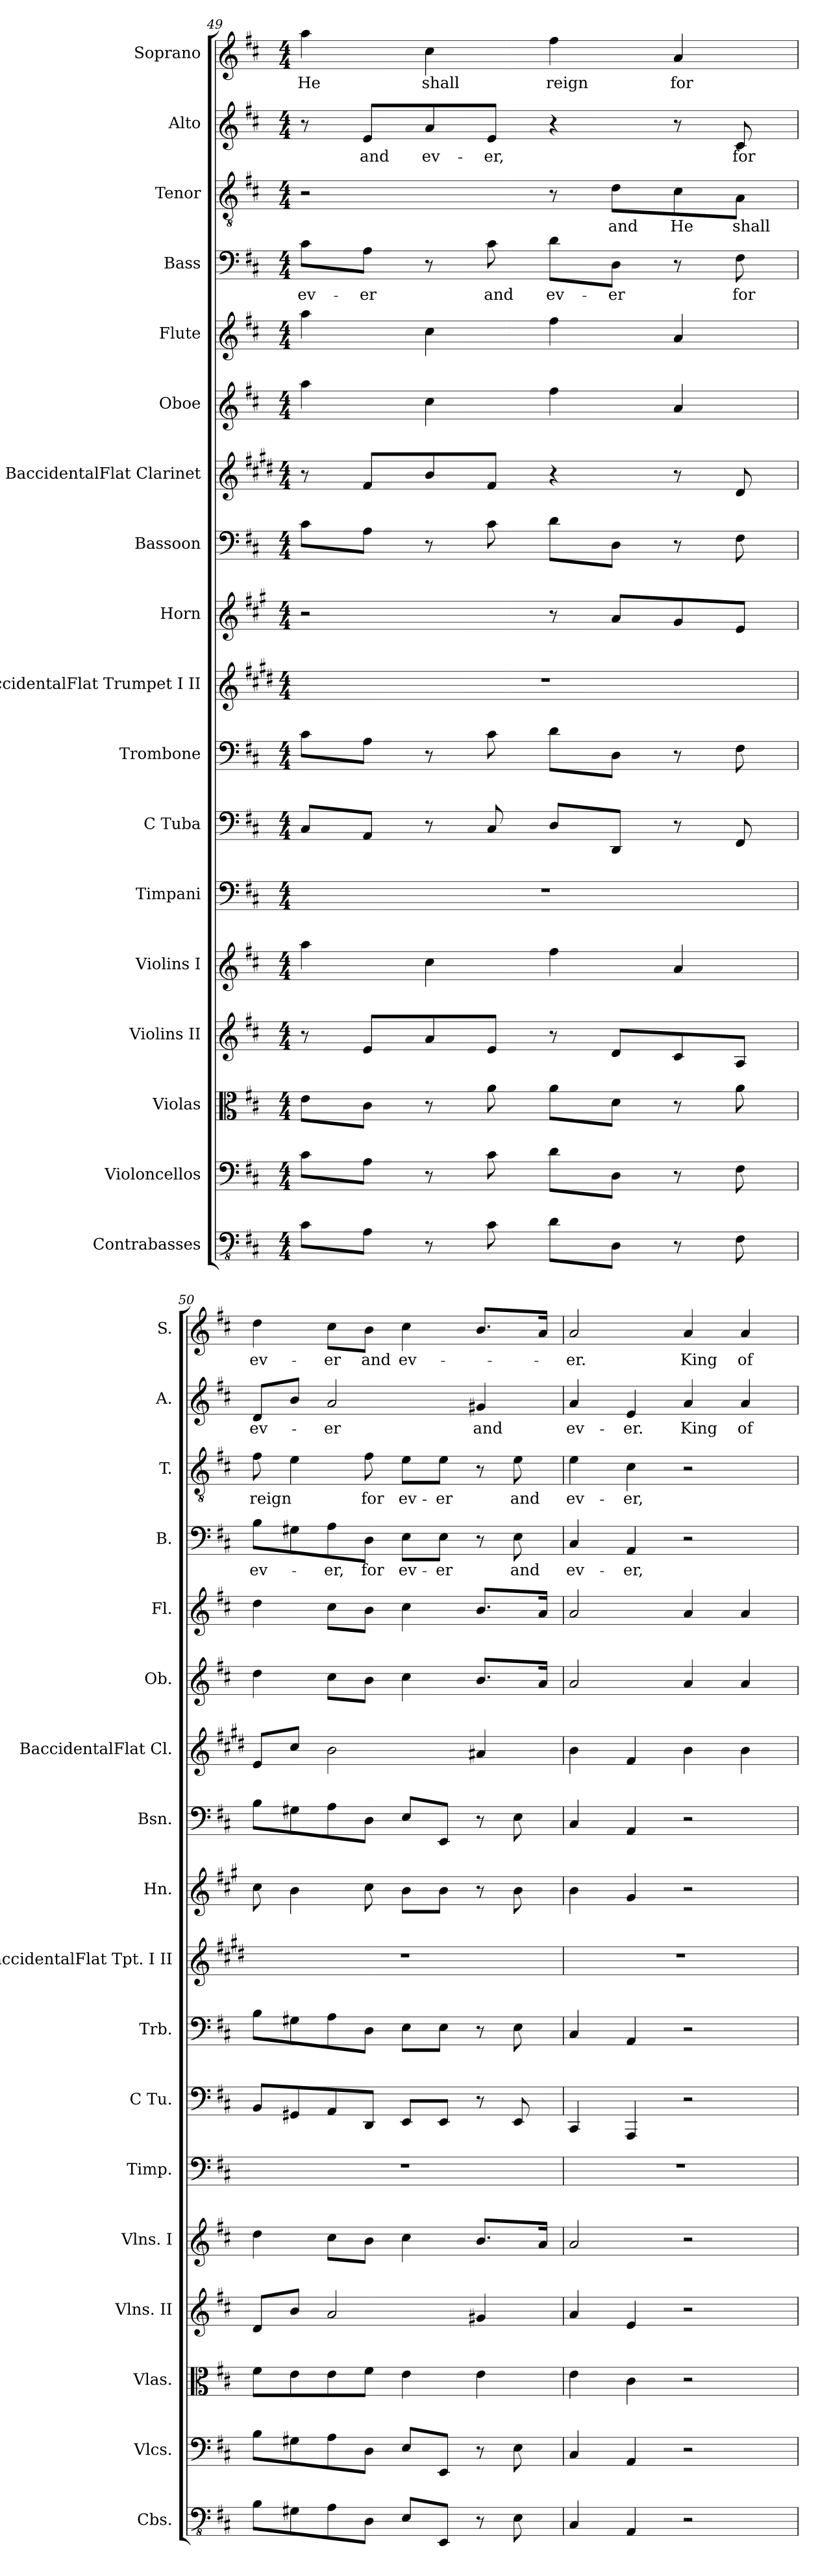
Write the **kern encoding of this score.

**kern	**kern	**kern	**kern	**kern	**kern	**kern	**kern	**kern	**kern	**kern	**kern	**kern	**kern	**kern	**text	**kern	**text	**kern	**text	**kern	**text
*part18	*part17	*part16	*part15	*part14	*part13	*part12	*part11	*part10	*part9	*part8	*part7	*part6	*part5	*part4	*part4	*part3	*part3	*part2	*part2	*part1	*part1
*staff18	*staff17	*staff16	*staff15	*staff14	*staff13	*staff12	*staff11	*staff10	*staff9	*staff8	*staff7	*staff6	*staff5	*staff4	*staff4	*staff3	*staff3	*staff2	*staff2	*staff1	*staff1
*I"Contrabasses	*I"Violoncellos	*I"Violas	*I"Violins II	*I"Violins I	*I"Timpani	*I"C Tuba	*I"Trombone	*I"BaccidentalFlat Trumpet I II	*I"Horn	*I"Bassoon	*I"BaccidentalFlat Clarinet	*I"Oboe	*I"Flute	*I"Bass	*	*I"Tenor	*	*I"Alto	*	*I"Soprano	*
*I'Cbs.	*I'Vlcs.	*I'Vlas.	*I'Vlns. II	*I'Vlns. I	*I'Timp.	*I'C Tu.	*I'Trb.	*I'BaccidentalFlat Tpt. I II	*I'Hn.	*I'Bsn.	*I'BaccidentalFlat Cl.	*I'Ob.	*I'Fl.	*I'B.	*	*I'T.	*	*I'A.	*	*I'S.	*
!!LO:PB:g=z
*clefFv4	*clefF4	*clefC3	*clefG2	*clefG2	*clefF4	*clefF4	*clefF4	*clefG2	*clefG2	*clefF4	*clefG2	*clefG2	*clefG2	*clefF4	*	*clefGv2	*	*clefG2	*	*clefG2	*
*	*	*	*	*	*	*	*	*ITrd1c2	*ITrd4c7	*	*ITrd1c2	*	*	*	*	*	*	*	*	*	*
*k[f#c#]	*k[f#c#]	*k[f#c#]	*k[f#c#]	*k[f#c#]	*k[f#c#]	*k[f#c#]	*k[f#c#]	*k[f#c#]	*k[f#c#]	*k[f#c#]	*k[f#c#]	*k[f#c#]	*k[f#c#]	*k[f#c#]	*	*k[f#c#]	*	*k[f#c#]	*	*k[f#c#]	*
*M4/4	*M4/4	*M4/4	*M4/4	*M4/4	*M4/4	*M4/4	*M4/4	*M4/4	*M4/4	*M4/4	*M4/4	*M4/4	*M4/4	*M4/4	*	*M4/4	*	*M4/4	*	*M4/4	*
=49	=49	=49	=49	=49	=49	=49	=49	=49	=49	=49	=49	=49	=49	=49	=49	=49	=49	=49	=49	=49	=49
!	!	!	!	!	!	!	!	!	!	!	!	!	!	!	!LO:LY:b	!	!	!	!	!	!LO:LY:b
8C#\L	8c#\L	8e\L	8r	4aa\	1r	8C#/L	8c#\L	1r	2r	8c#\L	8r	4aa\	4aa\	8c#\L	ev-	2r	.	8r	.	4aa\	He
!	!	!	!	!	!	!	!	!	!	!	!	!	!	!	!LO:LY:b	!	!	!	!LO:LY:b	!	!
8AA\J	8A\J	8c#\J	8e/L	.	.	8AA/J	8A\J	.	.	8A\J	8e/L	.	.	8A\J	-er	.	.	8e/L	and	.	.
!	!	!	!	!	!	!	!	!	!	!	!	!	!	!	!	!	!	!	!LO:LY:b	!	!LO:LY:b
8r	8r	8r	8a/	4cc#\	.	8r	8r	.	.	8r	8a/	4cc#\	4cc#\	8r	.	.	.	8a/	ev-	4cc#\	shall
!	!	!	!	!	!	!	!	!	!	!	!	!	!	!	!LO:LY:b	!	!	!	!LO:LY:b	!	!
8C#\	8c#\	8a\	8e/J	.	.	8C#/	8c#\	.	.	8c#\	8e/J	.	.	8c#\	and	.	.	8e/J	-er,	.	.
!	!	!	!	!	!	!	!	!	!	!	!	!	!	!	!LO:LY:b	!	!	!	!	!	!LO:LY:b
8D\L	8d\L	8a\L	8r	4ff#\	.	8D/L	8d\L	.	8r	8d\L	4r	4ff#\	4ff#\	8d\L	ev-	8r	.	4r	.	4ff#\	reign
!	!	!	!	!	!	!	!	!	!	!	!	!	!	!	!LO:LY:b	!	!LO:LY:b	!	!	!	!
8DD\J	8D\J	8d\J	8d/L	.	.	8DD/J	8D\J	.	8d/L	8D\J	.	.	.	8D\J	-er	8d\L	and	.	.	.	.
!	!	!	!	!	!	!	!	!	!	!	!	!	!	!	!	!	!LO:LY:b	!	!	!	!LO:LY:b
8r	8r	8r	8c#/	4a/	.	8r	8r	.	8c#/	8r	8r	4a/	4a/	8r	.	8c#\	He	8r	.	4a/	for
!	!	!	!	!	!	!	!	!	!	!	!	!	!	!	!LO:LY:b	!	!LO:LY:b	!	!LO:LY:b	!	!
8FF#\	8F#\	8a\	8A/J	.	.	8FF#/	8F#\	.	8A/J	8F#\	8c#/	.	.	8F#\	for	8A\J	shall	8c#/	for	.	.
=50	=50	=50	=50	=50	=50	=50	=50	=50	=50	=50	=50	=50	=50	=50	=50	=50	=50	=50	=50	=50	=50
!	!	!	!	!	!	!	!	!	!	!	!	!	!	!	!LO:LY:b	!	!LO:LY:b	!	!LO:LY:b	!	!LO:LY:b
8BB\L	8B\L	8f#\L	8d/L	4dd\	1r	8BB/L	8B\L	1r	8f#\	8B\L	8d/L	4dd\	4dd\	8B\L	ev-	8f#\	reign	8d/L	ev-	4dd\	ev-
8GG#X\	8G#X\	8e\	8b/J	.	.	8GG#X/	8G#X\	.	4e\	8G#X\	8b/J	.	.	8G#X\	.	4e\	.	8b/J	.	.	.
!	!	!	!	!	!	!	!	!	!	!	!	!	!	!	!LO:LY:b	!	!	!	!LO:LY:b	!	!LO:LY:b
8AA\	8A\	8e\	2a/	8cc#\L	.	8AA/	8A\	.	.	8A\	2a\	8cc#\L	8cc#\L	8A\	-er,	.	.	2a/	-er	8cc#\L	-er
!	!	!	!	!	!	!	!	!	!	!	!	!	!	!	!LO:LY:b	!	!LO:LY:b	!	!	!	!LO:LY:b
8DD\J	8D\J	8f#\J	.	8b\J	.	8DD/J	8D\J	.	8f#\	8D\J	.	8b\J	8b\J	8D\J	for	8f#\	for	.	.	8b\J	and
!	!	!	!	!	!	!	!	!	!	!	!	!	!	!	!LO:LY:b	!	!LO:LY:b	!	!	!	!LO:LY:b
8EE/L	8E/L	4e\	.	4cc#\	.	8EE/L	8E\L	.	8e\L	8E/L	.	4cc#\	4cc#\	8E\L	ev-	8e\L	ev-	.	.	4cc#\	ev-
!	!	!	!	!	!	!	!	!	!	!	!	!	!	!	!LO:LY:b	!	!LO:LY:b	!	!	!	!
8EEE/J	8EE/J	.	.	.	.	8EE/J	8E\J	.	8e\J	8EE/J	.	.	.	8E\J	-er	8e\J	-er	.	.	.	.
!	!	!	!	!	!	!	!	!	!	!	!	!	!	!	!	!	!	!	!LO:LY:b	!	!
8r	8r	4e\	4g#X/	8.b/L	.	8r	8r	.	8r	8r	4g#X/	8.b/L	8.b/L	8r	.	8r	.	4g#X/	and	8.b/L	.
!	!	!	!	!	!	!	!	!	!	!	!	!	!	!	!LO:LY:b	!	!LO:LY:b	!	!	!	!
8EE\	8E\	.	.	.	.	8EE/	8E\	.	8e\	8E\	.	.	.	8E\	and	8e\	and	.	.	.	.
.	.	.	.	16a/Jk	.	.	.	.	.	.	.	16a/Jk	16a/Jk	.	.	.	.	.	.	16a/Jk	.
=51	=51	=51	=51	=51	=51	=51	=51	=51	=51	=51	=51	=51	=51	=51	=51	=51	=51	=51	=51	=51	=51
!	!	!	!	!	!	!	!	!	!	!	!	!	!	!	!LO:LY:b	!	!LO:LY:b	!	!LO:LY:b	!	!LO:LY:b
4CC#/	4C#/	4e\	4a/	2a/	1r	4CC#/	4C#/	1r	4e\	4C#/	4a\	2a/	2a/	4C#/	ev-	4e\	ev-	4a/	ev-	2a/	-er.
!	!	!	!	!	!	!	!	!	!	!	!	!	!	!	!LO:LY:b	!	!LO:LY:b	!	!LO:LY:b	!	!
4AAA/	4AA/	4c#\	4e/	.	.	4AAA/	4AA/	.	4c#/	4AA/	4e/	.	.	4AA/	-er,	4c#\	-er,	4e/	-er.	.	.
!	!	!	!	!	!	!	!	!	!	!	!	!	!	!	!	!	!	!	!LO:LY:b	!	!LO:LY:b
2r	2r	2r	2r	2r	.	2r	2r	.	2r	2r	4a\	4a/	4a/	2r	.	2r	.	4a/	King	4a/	King
!	!	!	!	!	!	!	!	!	!	!	!	!	!	!	!	!	!	!	!LO:LY:b	!	!LO:LY:b
.	.	.	.	.	.	.	.	.	.	.	4a\	4a/	4a/	.	.	.	.	4a/	of	4a/	of
=	=	=	=	=	=	=	=	=	=	=	=	=	=	=	=	=	=	=	=	=	=
*-	*-	*-	*-	*-	*-	*-	*-	*-	*-	*-	*-	*-	*-	*-	*-	*-	*-	*-	*-	*-	*-
